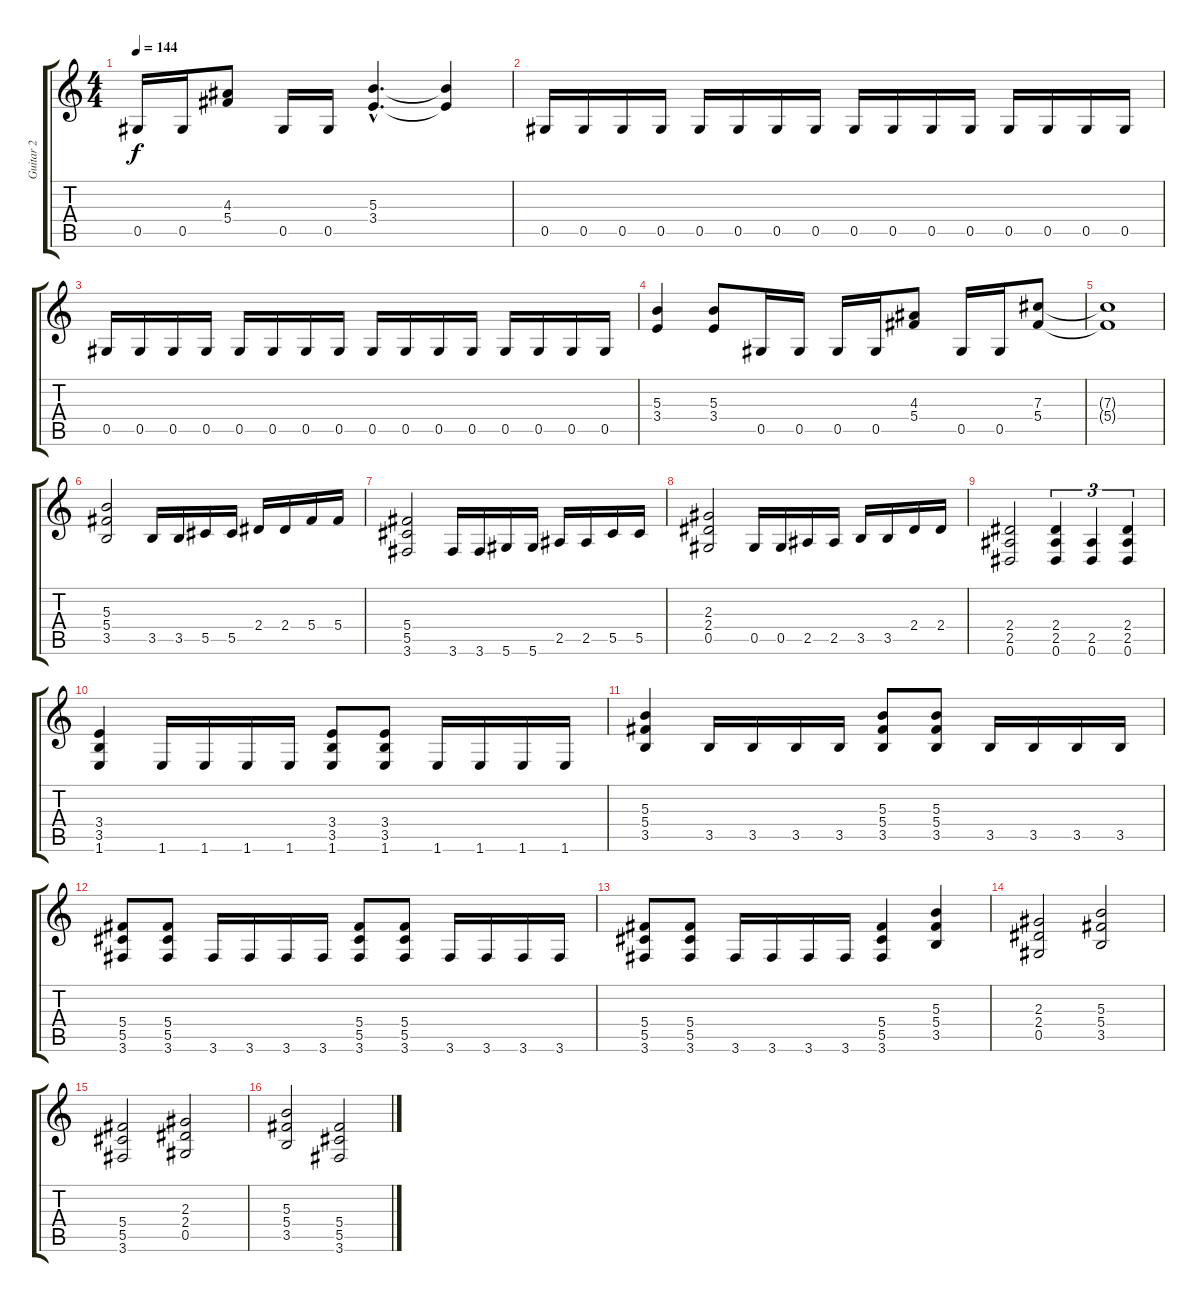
\track ("Guitar 2" "Guitar 2") {instrument distortionguitar}
\staff {score tabs}
\tuning (Eb4 Bb3 Gb3 Db3 Ab2 Eb2) {hide}
\ts (4 4)
\tempo 144
\clef g2
\ks c
0.5.16{dy f} 0.5.16 (4.3 5.4).8 0.5.16 0.5.16 (5.3{hac} 3.4{hac}).4{d} (5.3{t} 3.4{t}).4 |
0.5.16 0.5.16 0.5.16 0.5.16 0.5.16 0.5.16 0.5.16 0.5.16 0.5.16 0.5.16 0.5.16 0.5.16 0.5.16 0.5.16 0.5.16 0.5.16 |
0.5.16 0.5.16 0.5.16 0.5.16 0.5.16 0.5.16 0.5.16 0.5.16 0.5.16 0.5.16 0.5.16 0.5.16 0.5.16 0.5.16 0.5.16 0.5.16 |
(5.3 3.4).4 (5.3 3.4).8 0.5.16 0.5.16 0.5.16 0.5.16 (4.3 5.4).8 0.5.16 0.5.16 (7.3 5.4).8 |
(7.3{t} 5.4{t}).1 |
(5.3 5.4 3.5).2 3.5.16 3.5.16 5.5.16 5.5.16 2.4.16 2.4.16 5.4.16 5.4.16 |
(5.4 5.5 3.6).2 3.6.16 3.6.16 5.6.16 5.6.16 2.5.16 2.5.16 5.5.16 5.5.16 |
(2.3 2.4 0.5).2 0.5.16 0.5.16 2.5.16 2.5.16 3.5.16 3.5.16 2.4.16 2.4.16 |
(2.4 2.5 0.6).2 (2.4 2.5 0.6).4{tu (3 2)} (2.5 0.6).4{tu (3 2)} (2.4 2.5 0.6).4{tu (3 2)} |
(3.4 3.5 1.6).4 1.6.16 1.6.16 1.6.16 1.6.16 (3.4 3.5 1.6).8 (3.4 3.5 1.6).8 1.6.16 1.6.16 1.6.16 1.6.16 |
(5.3 5.4 3.5).4 3.5.16 3.5.16 3.5.16 3.5.16 (5.3 5.4 3.5).8 (5.3 5.4 3.5).8 3.5.16 3.5.16 3.5.16 3.5.16 |
(5.4 5.5 3.6).8 (5.4 5.5 3.6).8 3.6.16 3.6.16 3.6.16 3.6.16 (5.4 5.5 3.6).8 (5.4 5.5 3.6).8 3.6.16 3.6.16 3.6.16 3.6.16 |
(5.4 5.5 3.6).8 (5.4 5.5 3.6).8 3.6.16 3.6.16 3.6.16 3.6.16 (5.4 5.5 3.6).4 (5.3 5.4 3.5).4 |
(2.3 2.4 0.5).2 (5.3 5.4 3.5).2 |
(5.4 5.5 3.6).2 (2.3 2.4 0.5).2 |
(5.3 5.4 3.5).2 (5.4 5.5 3.6).2
